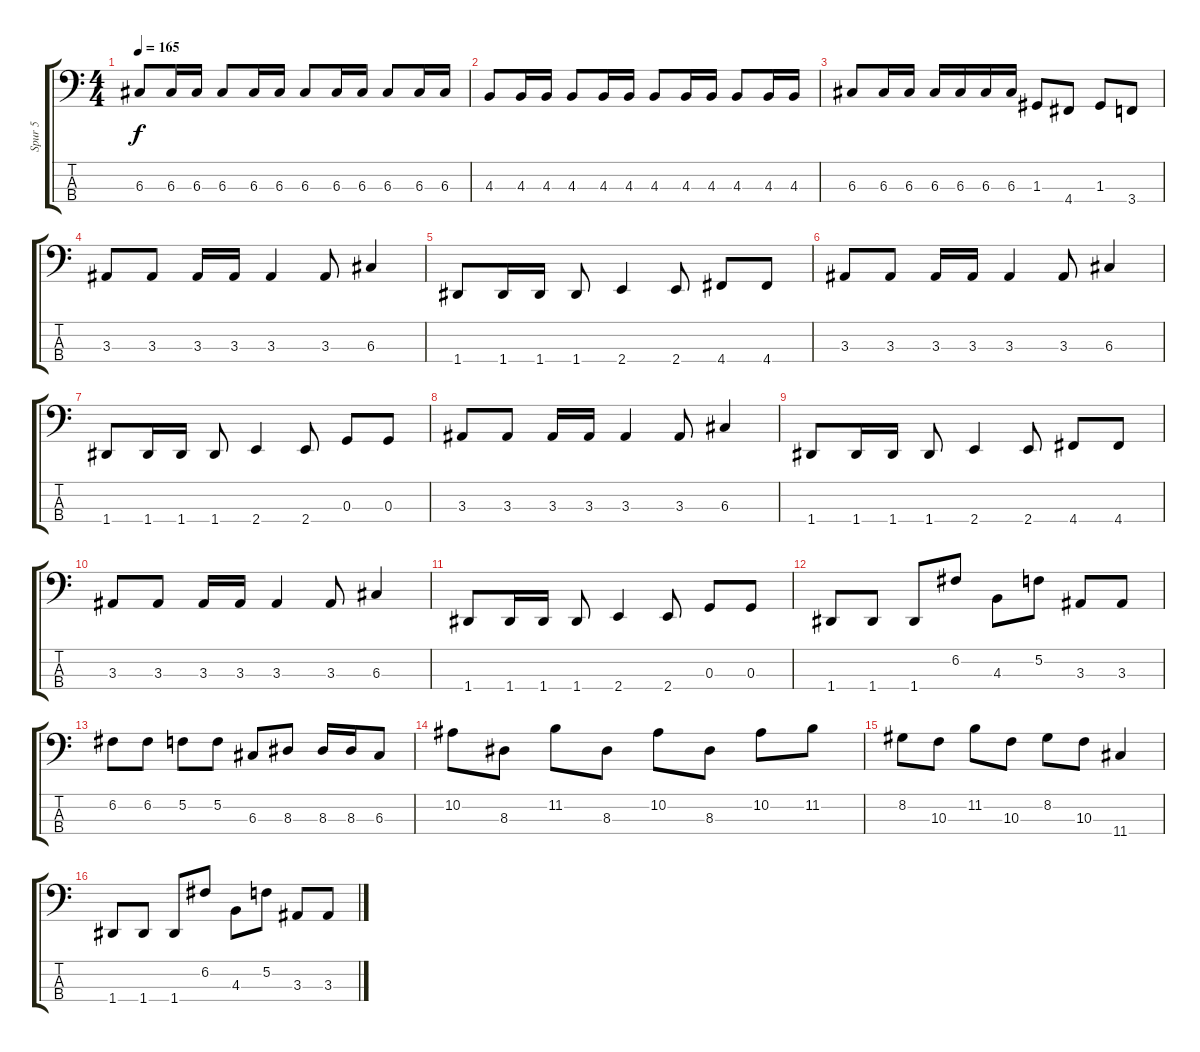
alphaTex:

\track ("Spur 5" "Spur 5") {instrument electricbasspick}
\staff {score tabs}
\tuning (F2 C2 G1 D1) {hide}
\ts (4 4)
\tempo 165
\clef f4
\ks c
6.3.8{dy f} 6.3.16 6.3.16 6.3.8 6.3.16 6.3.16 6.3.8 6.3.16 6.3.16 6.3.8 6.3.16 6.3.16 |
4.3.8 4.3.16 4.3.16 4.3.8 4.3.16 4.3.16 4.3.8 4.3.16 4.3.16 4.3.8 4.3.16 4.3.16 |
6.3.8 6.3.16 6.3.16 6.3.16 6.3.16 6.3.16 6.3.16 1.3.8 4.4.8 1.3.8 3.4.8 |
3.3.8 3.3.8 3.3.16 3.3.16 3.3.4 3.3.8 6.3.4 |
1.4.8 1.4.16 1.4.16 1.4.8 2.4.4 2.4.8 4.4.8 4.4.8 |
3.3.8 3.3.8 3.3.16 3.3.16 3.3.4 3.3.8 6.3.4 |
1.4.8 1.4.16 1.4.16 1.4.8 2.4.4 2.4.8 0.3.8 0.3.8 |
3.3.8 3.3.8 3.3.16 3.3.16 3.3.4 3.3.8 6.3.4 |
1.4.8 1.4.16 1.4.16 1.4.8 2.4.4 2.4.8 4.4.8 4.4.8 |
3.3.8 3.3.8 3.3.16 3.3.16 3.3.4 3.3.8 6.3.4 |
1.4.8 1.4.16 1.4.16 1.4.8 2.4.4 2.4.8 0.3.8 0.3.8 |
1.4.8 1.4.8 1.4.8 6.2.8 4.3.8 5.2.8 3.3.8 3.3.8 |
6.2.8 6.2.8 5.2.8 5.2.8 6.3.8 8.3.8 8.3.16 8.3.16 6.3.8 |
10.2.8 8.3.8 11.2.8 8.3.8 10.2.8 8.3.8 10.2.8 11.2.8 |
8.2.8 10.3.8 11.2.8 10.3.8 8.2.8 10.3.8 11.4.4 |
1.4.8 1.4.8 1.4.8 6.2.8 4.3.8 5.2.8 3.3.8 3.3.8
